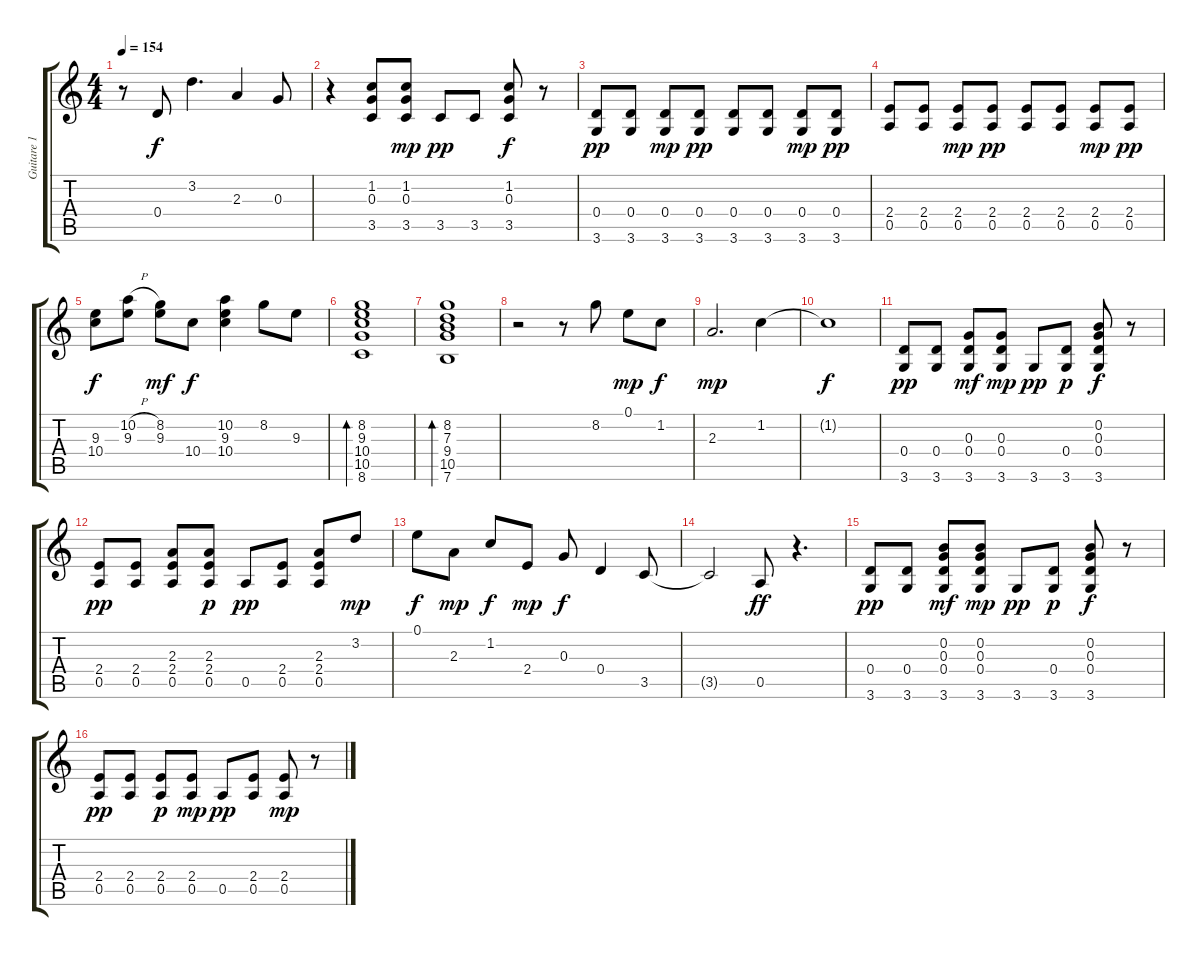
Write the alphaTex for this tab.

\track ("Guitare 1" "Guitare 1") {instrument electricguitarmuted}
\staff {score tabs}
\tuning (E4 B3 G3 D3 A2 E2) {hide}
\ts (4 4)
\tempo 154
\clef g2
\ks c
r.8{dy pp} 0.4.8{dy f} 3.2.4{d} 2.3.4 0.3.8 |
r.4 (1.2 0.3 3.5).8 (1.2 0.3 3.5).8{dy mp} 3.5.8{dy pp} 3.5.8 (1.2 0.3 3.5).8{dy f} r.8 |
(0.4 3.6).8{dy pp} (0.4 3.6).8 (0.4 3.6).8{dy mp} (0.4 3.6).8{dy pp} (0.4 3.6).8 (0.4 3.6).8 (0.4 3.6).8{dy mp} (0.4 3.6).8{dy pp} |
(2.4 0.5).8 (2.4 0.5).8 (2.4 0.5).8{dy mp} (2.4 0.5).8{dy pp} (2.4 0.5).8 (2.4 0.5).8 (2.4 0.5).8{dy mp} (2.4 0.5).8{dy pp} |
(9.3 10.4).8{dy f} (10.2{h} 9.3).8 (8.2 9.3).8{dy mf} 10.4.8{dy f} (10.2 9.3 10.4).4 8.2.8 9.3.8 |
(8.2 9.3 10.4 10.5 8.6).1{bd 240} |
(8.2 7.3 9.4 10.5 7.6).1{bd 240} |
r.2 r.8 8.2.8 0.1.8{dy mp} 1.2.8{dy f} |
2.3.2{d dy mp} 1.2.4 |
1.2{t}.1{dy f} |
(0.4 3.6).8{dy pp} (0.4 3.6).8 (0.3 0.4 3.6).8{dy mf} (0.3 0.4 3.6).8{dy mp} 3.6.8{dy pp} (0.4 3.6).8{dy p} (0.2 0.3 0.4 3.6).8{dy f} r.8 |
(2.4 0.5).8{dy pp} (2.4 0.5).8 (2.3 2.4 0.5).8 (2.3 2.4 0.5).8{dy p} 0.5.8{dy pp} (2.4 0.5).8 (2.3 2.4 0.5).8 3.2.8{dy mp} |
0.1.8{dy f} 2.3.8{dy mp} 1.2.8{dy f} 2.4.8{dy mp} 0.3.8{dy f} 0.4.4 3.5.8 |
3.5{t}.2 0.5.8{dy ff} r.4{d} |
(0.4 3.6).8{dy pp} (0.4 3.6).8 (0.2 0.3 0.4 3.6).8{dy mf} (0.2 0.3 0.4 3.6).8{dy mp} 3.6.8{dy pp} (0.4 3.6).8{dy p} (0.2 0.3 0.4 3.6).8{dy f} r.8 |
(2.4 0.5).8{dy pp} (2.4 0.5).8 (2.4 0.5).8{dy p} (2.4 0.5).8{dy mp} 0.5.8{dy pp} (2.4 0.5).8 (2.4 0.5).8{dy mp} r.8
